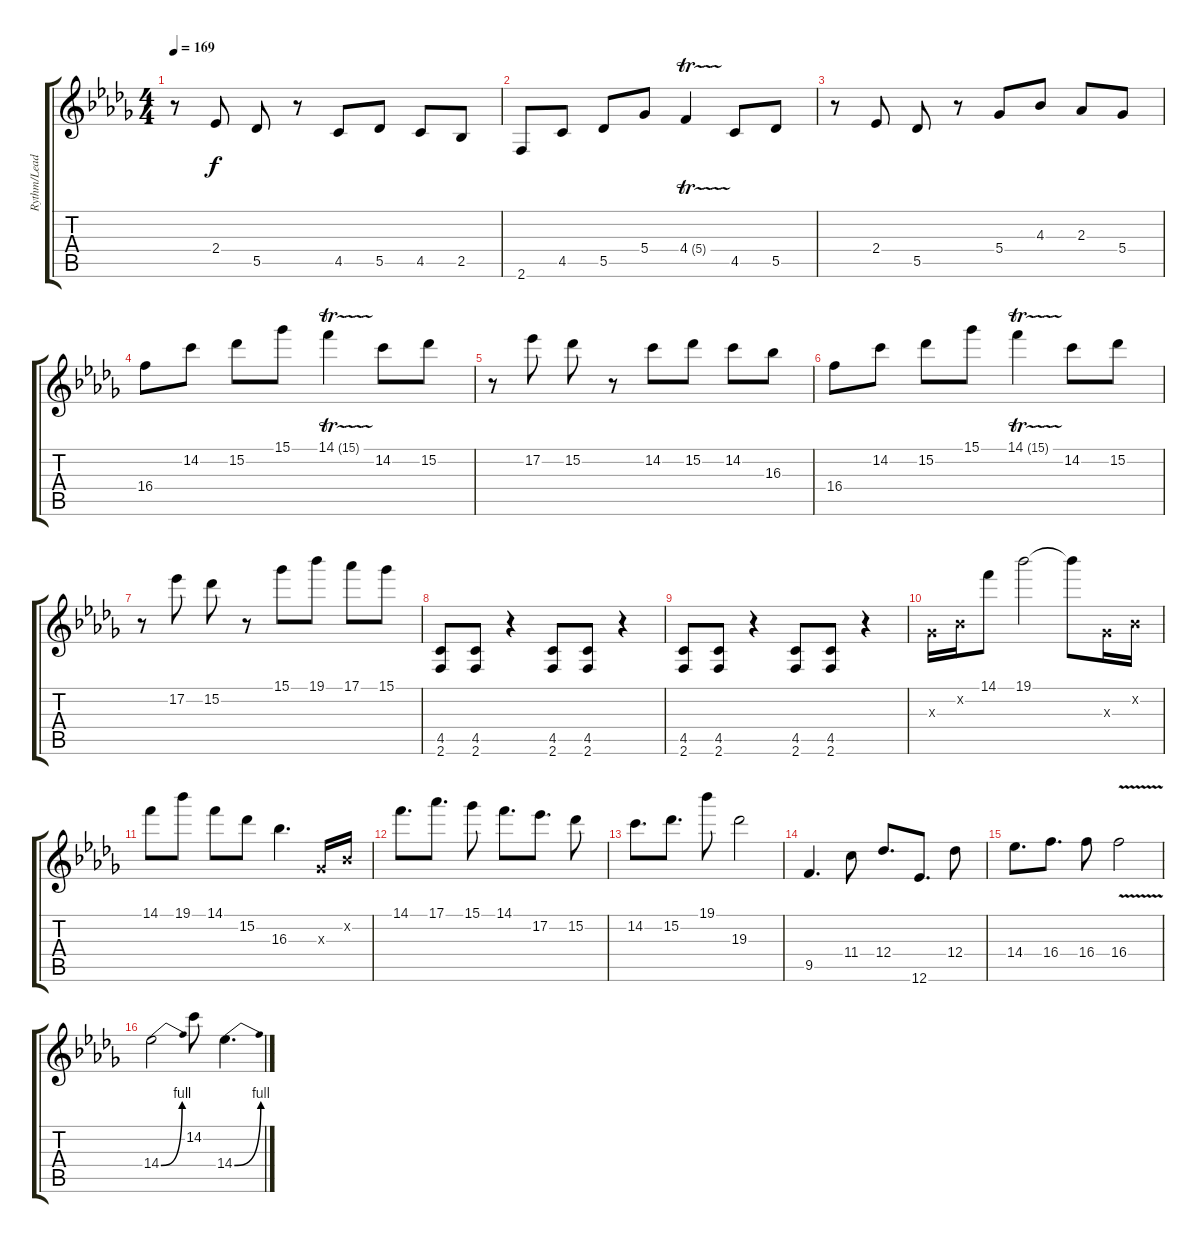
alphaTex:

\track ("Rythm/Lead 1" "Rythm/Lead") {instrument distortionguitar}
\staff {score tabs}
\tuning (Eb4 Bb3 Gb3 Db3 Ab2 Eb2) {hide}
\ts (4 4)
\tempo 169
\clef g2
\ks db
r.8{dy f} 2.4.8 5.5.8 r.8 4.5.8 5.5.8 4.5.8 2.5.8 |
2.6.8 4.5.8 5.5.8 5.4.8 4.4{tr (5 32)}.4 4.5.8 5.5.8 |
r.8 2.4.8 5.5.8 r.8 5.4.8 4.3.8 2.3.8 5.4.8 |
16.4.8 14.2.8 15.2.8 15.1.8 14.1{tr (15 32)}.4 14.2.8 15.2.8 |
r.8 17.2.8 15.2.8 r.8 14.2.8 15.2.8 14.2.8 16.3.8 |
16.4.8 14.2.8 15.2.8 15.1.8 14.1{tr (15 32)}.4 14.2.8 15.2.8 |
r.8 17.2.8 15.2.8 r.8 15.1.8 19.1.8 17.1.8 15.1.8 |
(4.5 2.6).8 (4.5 2.6).8 r.4 (4.5 2.6).8 (4.5 2.6).8 r.4 |
(4.5 2.6).8 (4.5 2.6).8 r.4 (4.5 2.6).8 (4.5 2.6).8 r.4 |
0.3{x}.16 0.2{x}.16 14.1.8 19.1.2 19.1{t}.8 0.3{x}.16 0.2{x}.16 |
14.1.8 19.1.8 14.1.8 15.2.8 16.3.4{d} 0.3{x}.16 0.2{x}.16 |
14.1.8{d} 17.1.8{d} 15.1.8 14.1.8{d} 17.2.8{d} 15.2.8 |
14.2.8{d} 15.2.8{d} 19.1.8 19.3.2 |
9.5.4{d} 11.4.8 12.4.8{d} 12.6.8{d} 12.4.8 |
14.4.8{d} 16.4.8{d} 16.4.8 16.4{v}.2 |
14.4{be (bend 0 0 60 4)}.2 14.2.8 14.4{be (bend 0 0 60 4)}.4{d}
